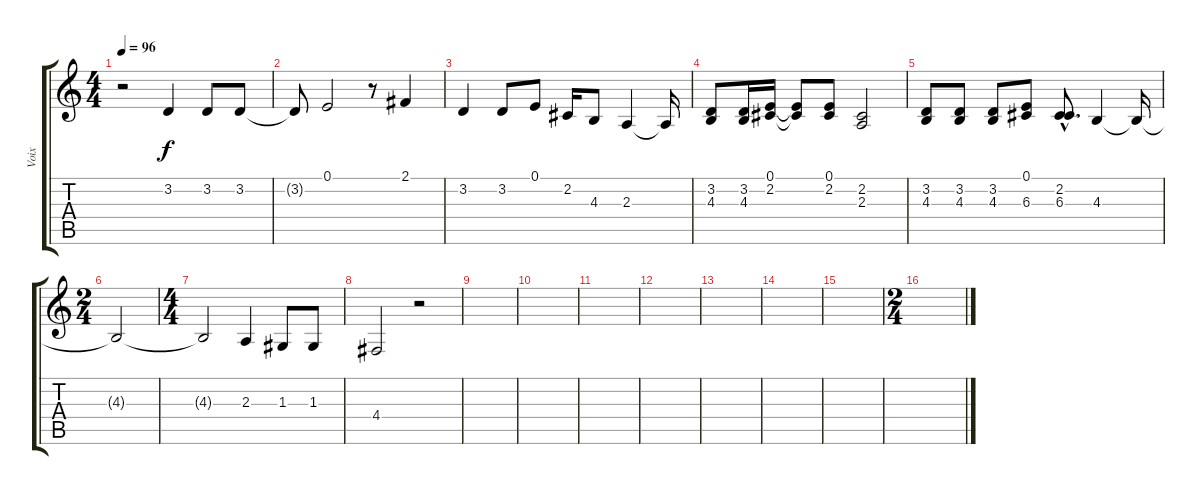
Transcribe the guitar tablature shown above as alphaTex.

\track ("Voix" "Voix") {instrument lead6voice}
\staff {score tabs}
\tuning (E4 B3 G3 D3 A2 E2) {hide}
\ts (4 4)
\tempo 96
\clef g2
\ks c
r.2{dy f} 3.2.4 3.2.8 3.2.8 |
3.2{t}.8 0.1.2 r.8 2.1.4 |
3.2.4 3.2.8 0.1.8 2.2.16 4.3.8 2.3.4 2.3{t}.16 |
(3.2 4.3).8 (3.2 4.3).16 (0.1 2.2).16 (0.1{t} 2.2{t}).8 (0.1 2.2).8 (2.2 2.3).2 |
(3.2 4.3).8 (3.2 4.3).8 (3.2 4.3).8 (0.1 6.3).8 (2.2{hac} 6.3{hac}).8{d} 4.3.4 4.3{t}.16 |
\ts (2 4)
4.3{t}.2 |
\ts (4 4)
4.3{t}.2 2.3.4 1.3.8 1.3.8 |
4.4.2 r.2 |
|
|
|
|
|
|
|
\ts (2 4)
